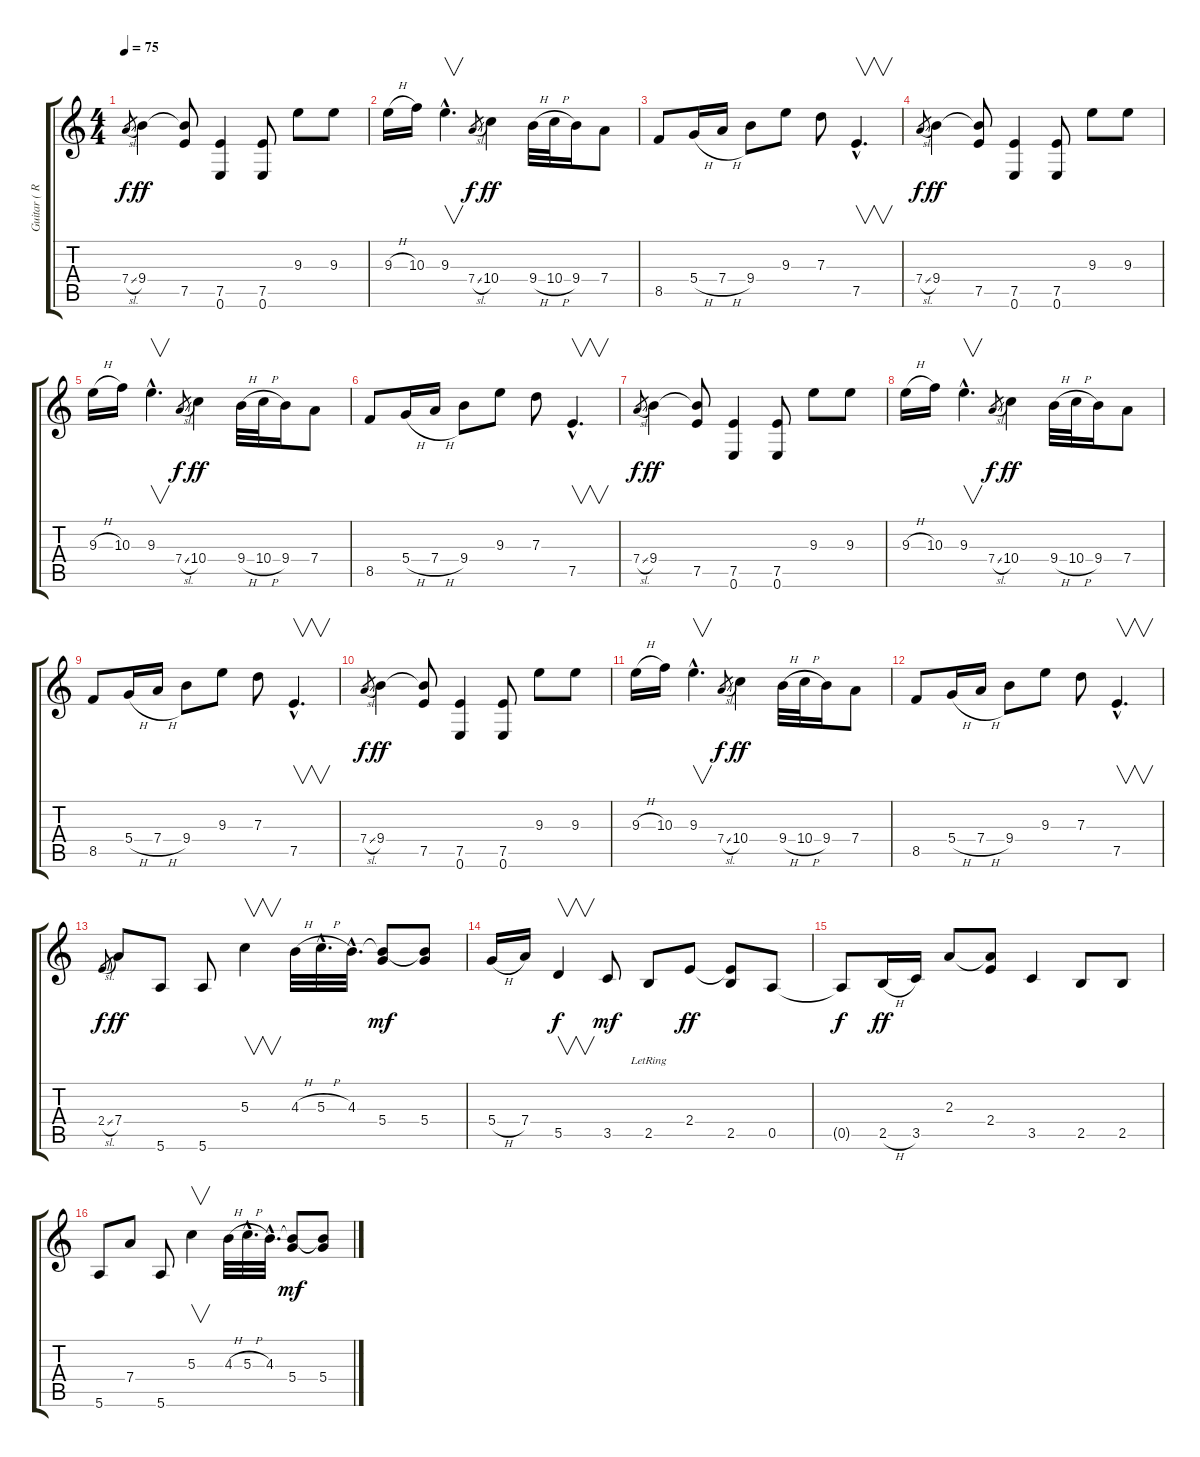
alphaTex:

\track ("Guitar ( R )" "Guitar ( R") {instrument overdrivenguitar}
\staff {score tabs}
\tuning (E4 B3 G3 D3 A2 E2) {hide}
\ts (4 4)
\tempo 75
\clef g2
\ks c
7.4{sl}.8{gr dy f} 9.4.4{dy ff} (9.4{t} 7.5).8 (7.5 0.6).4 (7.5 0.6).8 9.3.8 9.3.8 |
9.3{h}.16 10.3.16 9.3{hac}.4{v d} 7.4{sl}.8{gr dy f} 10.4.4{dy ff} 9.4{h}.32 10.4{h}.32 9.4.16 7.4.8 |
8.5.8 5.4{h}.16 7.4{h}.16 9.4.8 9.3.8 7.3.8 7.5{hac}.4{v d} |
7.4{sl}.8{gr dy f} 9.4.4{dy ff} (9.4{t} 7.5).8 (7.5 0.6).4 (7.5 0.6).8 9.3.8 9.3.8 |
9.3{h}.16 10.3.16 9.3{hac}.4{v d} 7.4{sl}.8{gr dy f} 10.4.4{dy ff} 9.4{h}.32 10.4{h}.32 9.4.16 7.4.8 |
8.5.8 5.4{h}.16 7.4{h}.16 9.4.8 9.3.8 7.3.8 7.5{hac}.4{v d} |
7.4{sl}.8{gr dy f} 9.4.4{dy ff} (9.4{t} 7.5).8 (7.5 0.6).4 (7.5 0.6).8 9.3.8 9.3.8 |
9.3{h}.16 10.3.16 9.3{hac}.4{v d} 7.4{sl}.8{gr dy f} 10.4.4{dy ff} 9.4{h}.32 10.4{h}.32 9.4.16 7.4.8 |
8.5.8 5.4{h}.16 7.4{h}.16 9.4.8 9.3.8 7.3.8 7.5{hac}.4{v d} |
7.4{sl}.8{gr dy f} 9.4.4{dy ff} (9.4{t} 7.5).8 (7.5 0.6).4 (7.5 0.6).8 9.3.8 9.3.8 |
9.3{h}.16 10.3.16 9.3{hac}.4{v d} 7.4{sl}.8{gr dy f} 10.4.4{dy ff} 9.4{h}.32 10.4{h}.32 9.4.16 7.4.8 |
8.5.8 5.4{h}.16 7.4{h}.16 9.4.8 9.3.8 7.3.8 7.5{hac}.4{v d} |
2.4{sl}.8{gr dy f} 7.4.8{dy ff} 5.6.8 5.6.8 5.3.4{v} 4.3{h}.32 5.3{h hac}.32{d} 4.3{hac}.32{d} (4.3{t} 5.4).8{dy mf} (4.3{t} 5.4).8 |
5.4{h}.16 7.4.16 5.5.4{v dy f} 3.5.8{dy mf} 2.5{lr}.8 2.4.8{dy ff} (2.4{t} 2.5).8 0.5.8 |
0.5{t}.8{dy f} 2.5{h}.16{dy ff} 3.5.16 2.3.8 (2.3{t} 2.4).8 3.5.4 2.5.8 2.5.8 |
5.6.8 7.4.8 5.6.8 5.3.4{v} 4.3{h}.32 5.3{h hac}.32{d} 4.3{hac}.32{d} (4.3{t} 5.4).8{dy mf} (4.3{t} 5.4).8
